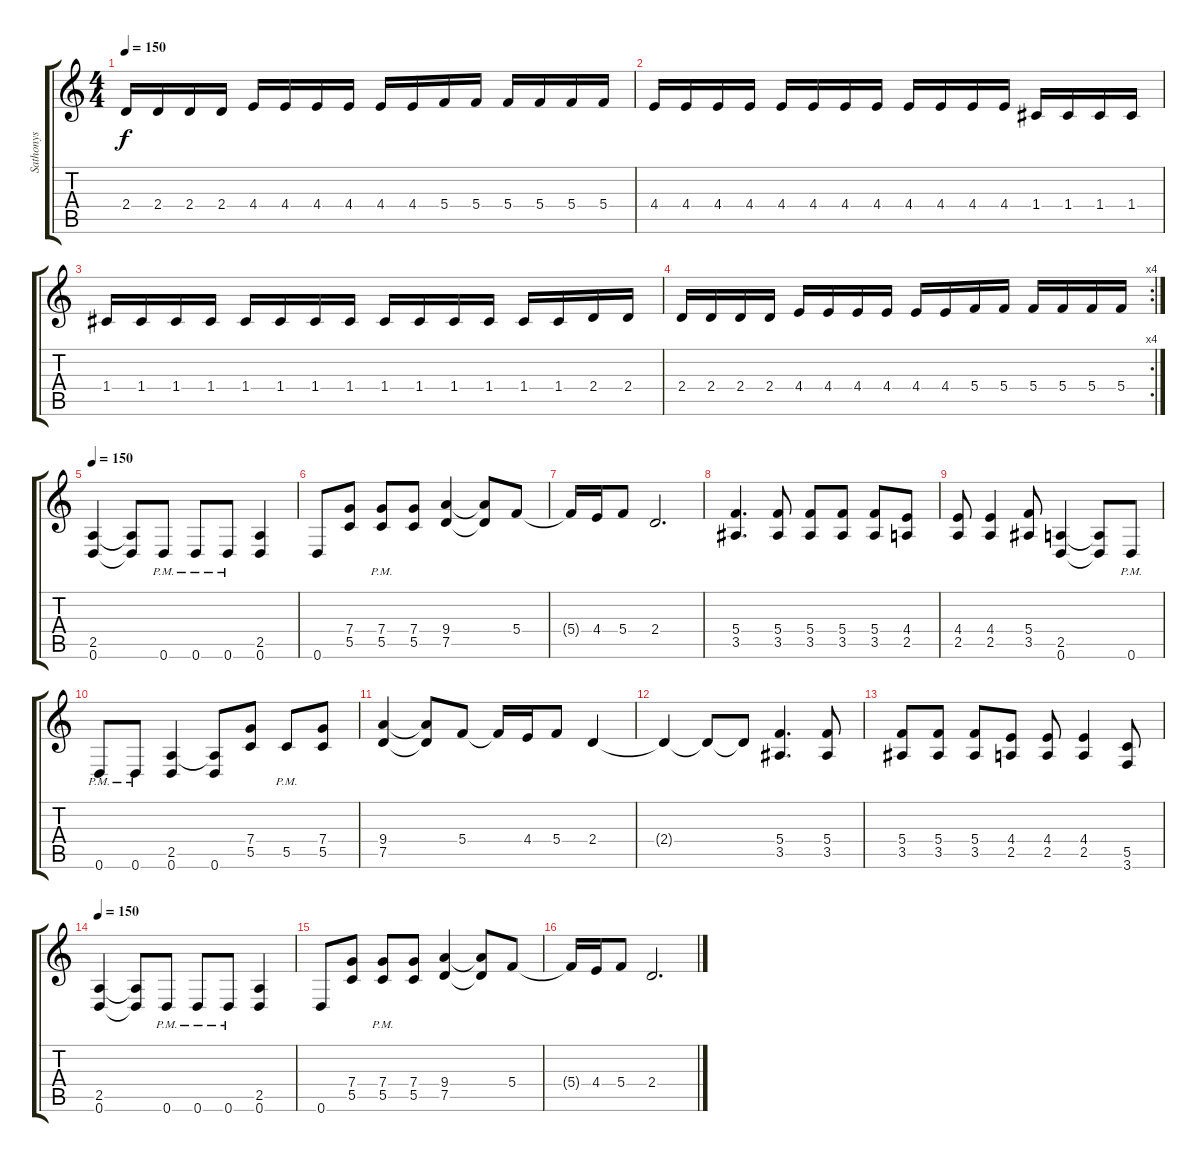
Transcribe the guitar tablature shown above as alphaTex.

\track ("Sathonys" "Sathonys") {instrument distortionguitar}
\staff {score tabs}
\tuning (D4 A3 F3 C3 G2 D2) {hide}
\ts (4 4)
\tempo 150
\clef g2
\ks c
2.4.16{dy f} 2.4.16 2.4.16 2.4.16 4.4.16 4.4.16 4.4.16 4.4.16 4.4.16 4.4.16 5.4.16 5.4.16 5.4.16 5.4.16 5.4.16 5.4.16 |
4.4.16 4.4.16 4.4.16 4.4.16 4.4.16 4.4.16 4.4.16 4.4.16 4.4.16 4.4.16 4.4.16 4.4.16 1.4.16 1.4.16 1.4.16 1.4.16 |
1.4.16 1.4.16 1.4.16 1.4.16 1.4.16 1.4.16 1.4.16 1.4.16 1.4.16 1.4.16 1.4.16 1.4.16 1.4.16 1.4.16 2.4.16 2.4.16 |
\rc 4
2.4.16 2.4.16 2.4.16 2.4.16 4.4.16 4.4.16 4.4.16 4.4.16 4.4.16 4.4.16 5.4.16 5.4.16 5.4.16 5.4.16 5.4.16 5.4.16 |
\tempo 150
(2.5 0.6).4 (2.5{t} 0.6{t}).8 0.6{pm}.8 0.6{pm}.8 0.6{pm}.8 (2.5 0.6).4 |
0.6.8 (7.4 5.5).8 (7.4{pm} 5.5{pm}).8 (7.4 5.5).8 (9.4 7.5).4 (9.4{t} 7.5{t}).8 5.4.8 |
5.4{t}.16 4.4.16 5.4.8 2.4.2{d} |
(5.4 3.5).4{d} (5.4 3.5).8 (5.4 3.5).8 (5.4 3.5).8 (5.4 3.5).8 (4.4 2.5).8 |
(4.4 2.5).8 (4.4 2.5).4 (5.4 3.5).8 (2.5 0.6).4 (2.5{t} 0.6{t}).8 0.6{pm}.8 |
0.6{pm}.8 0.6{pm}.8 (2.5 0.6).4 (2.5{t} 0.6).8 (7.4 5.5).8 5.5{pm}.8 (7.4 5.5).8 |
(9.4 7.5).4 (9.4{t} 7.5{t}).8 5.4.8 5.4{t}.16 4.4.16 5.4.8 2.4.4 |
2.4{t}.4 2.4{t}.8 2.4{t}.8 (5.4 3.5).4{d} (5.4 3.5).8 |
(5.4 3.5).8 (5.4 3.5).8 (5.4 3.5).8 (4.4 2.5).8 (4.4 2.5).8 (4.4 2.5).4 (5.5 3.6).8 |
\tempo 150
(2.5 0.6).4 (2.5{t} 0.6{t}).8 0.6{pm}.8 0.6{pm}.8 0.6{pm}.8 (2.5 0.6).4 |
0.6.8 (7.4 5.5).8 (7.4{pm} 5.5{pm}).8 (7.4 5.5).8 (9.4 7.5).4 (9.4{t} 7.5{t}).8 5.4.8 |
5.4{t}.16 4.4.16 5.4.8 2.4.2{d}
